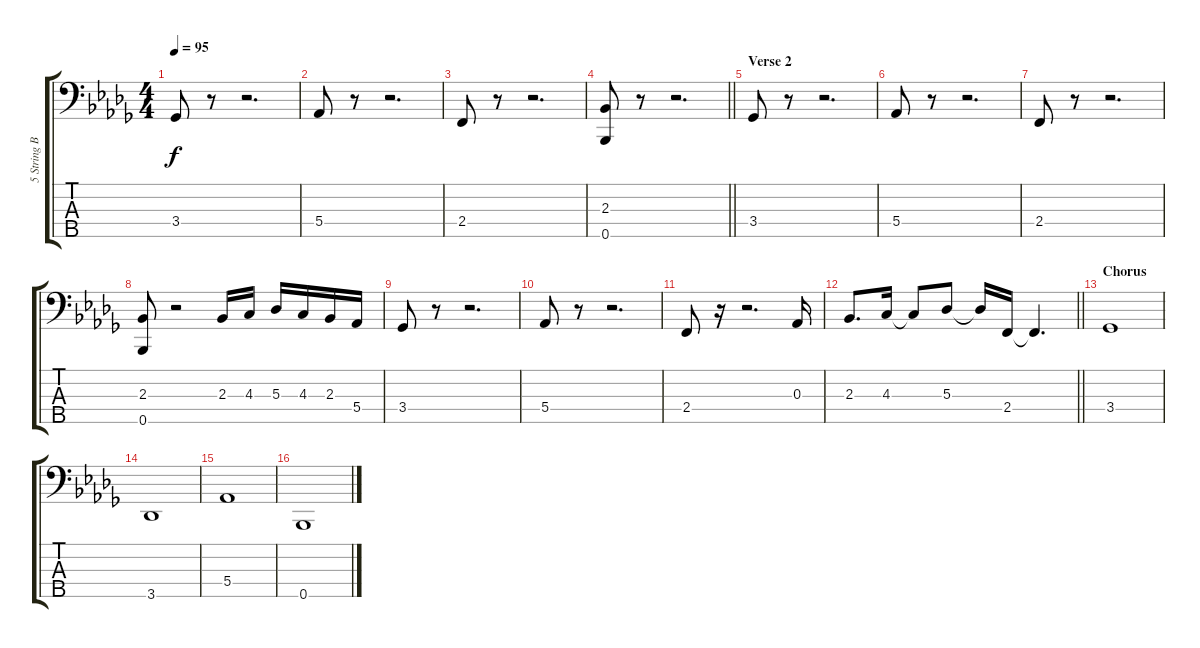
\track ("5 String Bass (downtuning)" "5 String B") {instrument electricbassfinger}
\staff {score tabs}
\tuning (Gb2 Db2 Ab1 Eb1 Bb0) {hide}
\ts (4 4)
\tempo 95
\clef f4
\ks db
3.4.8{dy f} r.8 r.2{d} |
5.4.8 r.8 r.2{d} |
2.4.8 r.8 r.2{d} |
\barLineRight lightlight
(2.3 0.5).8 r.8 r.2{d} |
\section ("" "Verse 2")
3.4.8 r.8 r.2{d} |
5.4.8 r.8 r.2{d} |
2.4.8 r.8 r.2{d} |
(2.3 0.5).8 r.2 2.3.16 4.3.16 5.3.16 4.3.16 2.3.16 5.4.16 |
3.4.8 r.8 r.2{d} |
5.4.8 r.8 r.2{d} |
2.4.8 r.16 r.2{d} 0.3.16 |
\barLineRight lightlight
2.3.8{d} 4.3.16 4.3{t}.8 5.3.8 5.3{t}.16 2.4.16 2.4{t}.4{d} |
\section ("" "Chorus")
3.4.1 |
3.5.1 |
5.4.1 |
0.5.1
